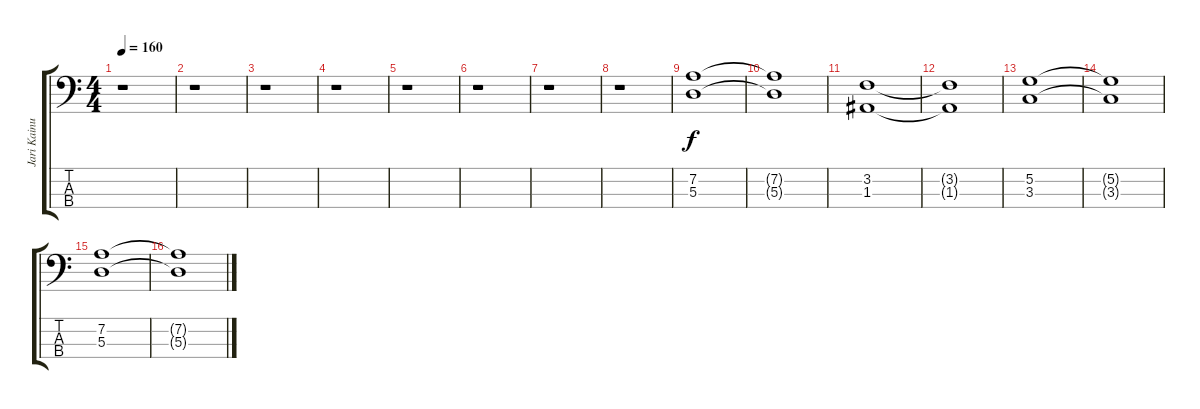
\track ("Jari Kainulainen (Bass)" "Jari Kainu") {instrument electricbassfinger}
\staff {score tabs}
\tuning (G2 D2 A1 E1) {hide}
\ts (4 4)
\tempo 160
\clef f4
\ks c
r.1{dy f instrument electricbassfinger} |
r.1 |
r.1 |
r.1 |
r.1 |
r.1 |
r.1 |
r.1 |
(7.2 5.3).1 |
(7.2{t} 5.3{t}).1 |
(3.2 1.3).1 |
(3.2{t} 1.3{t}).1 |
(5.2 3.3).1 |
(5.2{t} 3.3{t}).1 |
(7.2 5.3).1 |
(7.2{t} 5.3{t}).1
